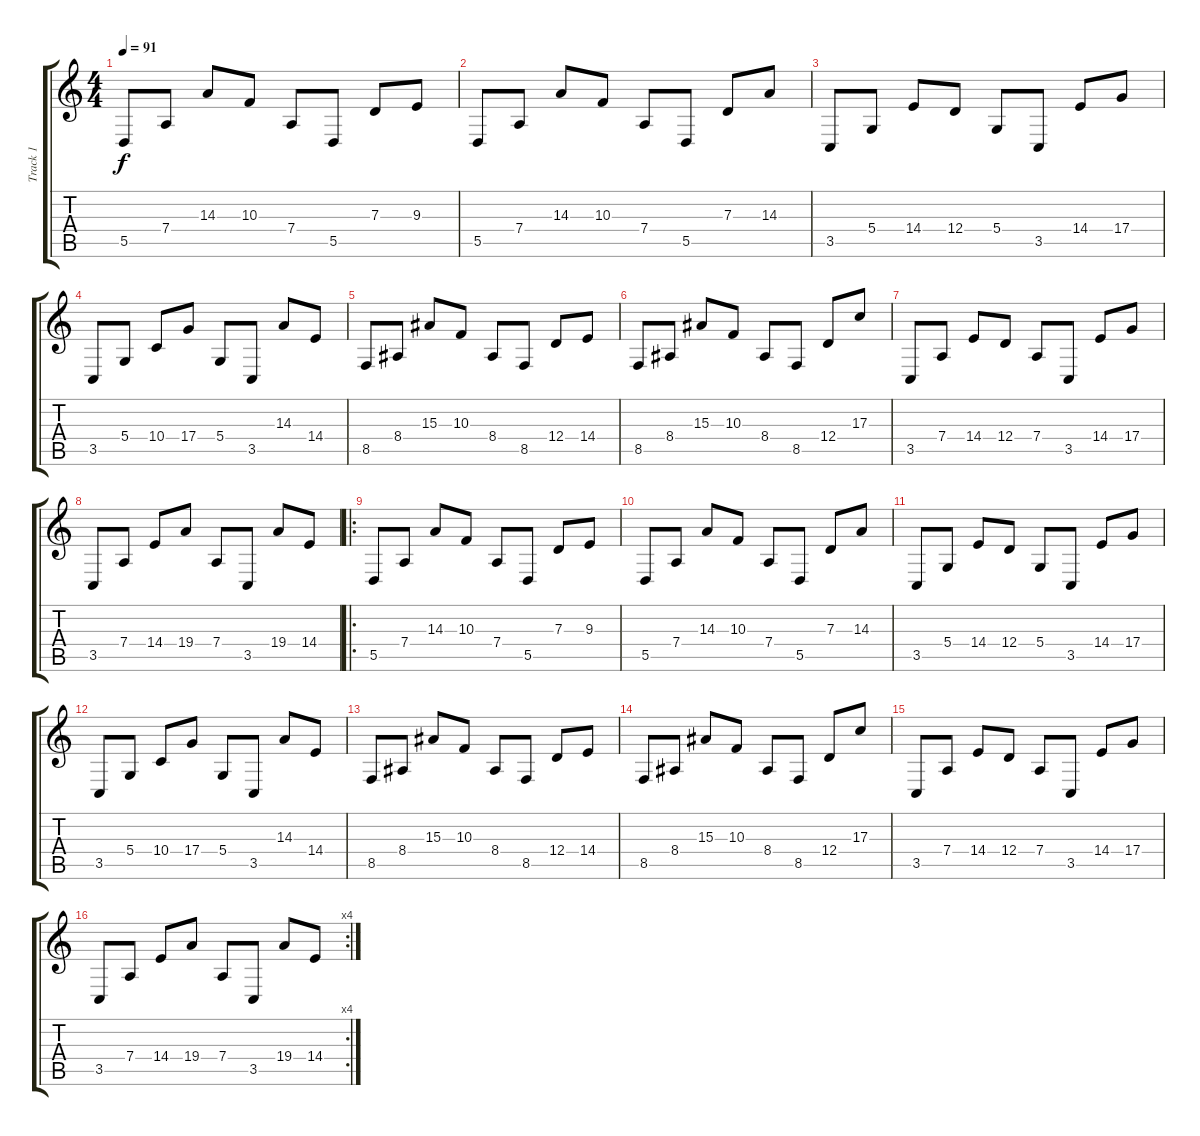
\track ("Track 1" "Track 1") {instrument acousticgrandpiano}
\staff {score tabs}
\tuning (E4 B3 G3 D3 A2 E2) {hide}
\ts (4 4)
\tempo 91
\clef g2
\ks c
5.5.8{dy f} 7.4.8 14.3.8 10.3.8 7.4.8 5.5.8 7.3.8 9.3.8 |
5.5.8 7.4.8 14.3.8 10.3.8 7.4.8 5.5.8 7.3.8 14.3.8 |
3.5.8 5.4.8 14.4.8 12.4.8 5.4.8 3.5.8 14.4.8 17.4.8 |
3.5.8 5.4.8 10.4.8 17.4.8 5.4.8 3.5.8 14.3.8 14.4.8 |
8.5.8 8.4.8 15.3.8 10.3.8 8.4.8 8.5.8 12.4.8 14.4.8 |
8.5.8 8.4.8 15.3.8 10.3.8 8.4.8 8.5.8 12.4.8 17.3.8 |
3.5.8 7.4.8 14.4.8 12.4.8 7.4.8 3.5.8 14.4.8 17.4.8 |
3.5.8 7.4.8 14.4.8 19.4.8 7.4.8 3.5.8 19.4.8 14.4.8 |
\ro
5.5.8 7.4.8 14.3.8 10.3.8 7.4.8 5.5.8 7.3.8 9.3.8 |
5.5.8 7.4.8 14.3.8 10.3.8 7.4.8 5.5.8 7.3.8 14.3.8 |
3.5.8 5.4.8 14.4.8 12.4.8 5.4.8 3.5.8 14.4.8 17.4.8 |
3.5.8 5.4.8 10.4.8 17.4.8 5.4.8 3.5.8 14.3.8 14.4.8 |
8.5.8 8.4.8 15.3.8 10.3.8 8.4.8 8.5.8 12.4.8 14.4.8 |
8.5.8 8.4.8 15.3.8 10.3.8 8.4.8 8.5.8 12.4.8 17.3.8 |
3.5.8 7.4.8 14.4.8 12.4.8 7.4.8 3.5.8 14.4.8 17.4.8 |
\rc 4
3.5.8 7.4.8 14.4.8 19.4.8 7.4.8 3.5.8 19.4.8 14.4.8
